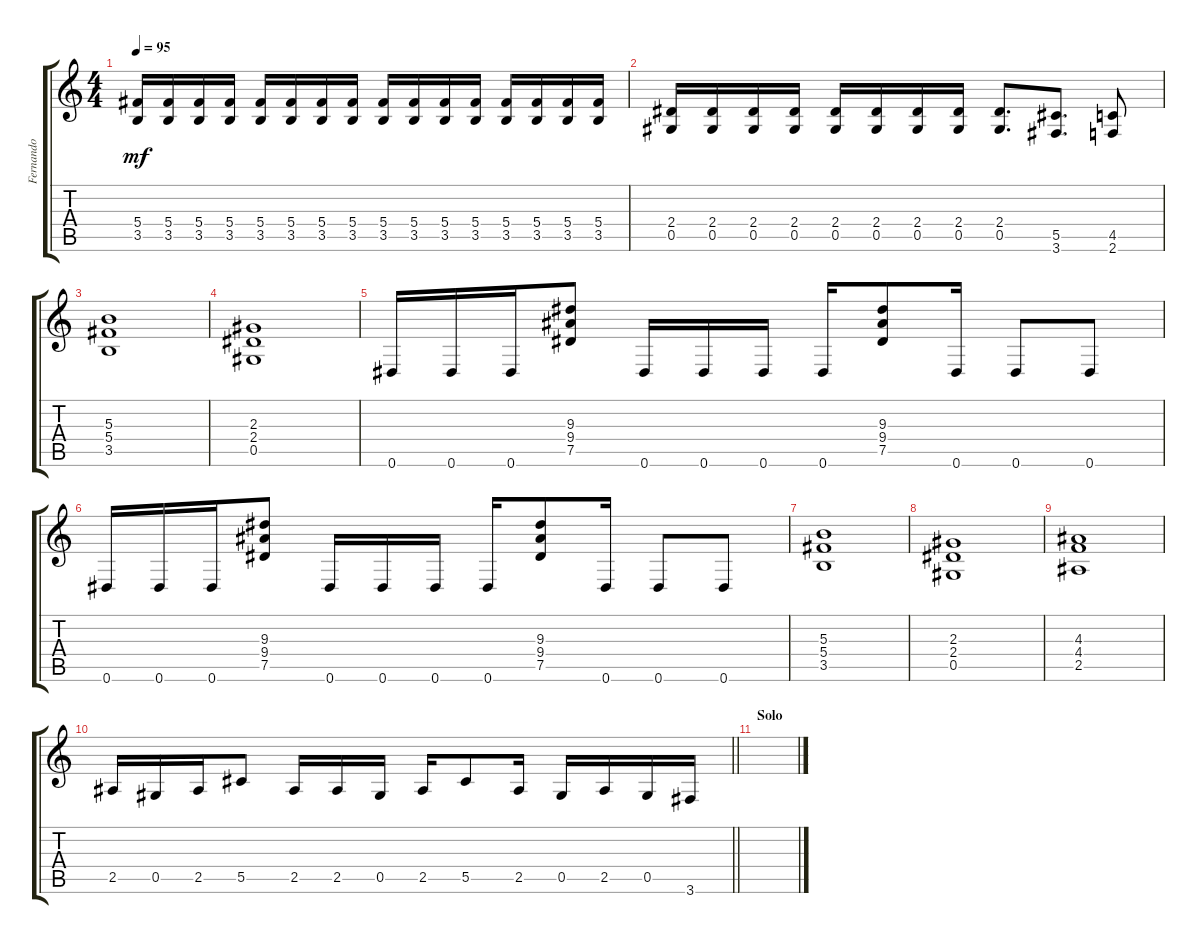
\track ("Fernando" "Fernando") {instrument distortionguitar}
\staff {score tabs}
\tuning (Eb4 Bb3 Gb3 Db3 Ab2 Eb2) {hide}
\ts (4 4)
\tempo 95
\clef g2
\ks c
(5.4 3.5).16{dy mf} (5.4 3.5).16 (5.4 3.5).16 (5.4 3.5).16 (5.4 3.5).16 (5.4 3.5).16 (5.4 3.5).16 (5.4 3.5).16 (5.4 3.5).16 (5.4 3.5).16 (5.4 3.5).16 (5.4 3.5).16 (5.4 3.5).16 (5.4 3.5).16 (5.4 3.5).16 (5.4 3.5).16 |
(2.4 0.5).16 (2.4 0.5).16 (2.4 0.5).16 (2.4 0.5).16 (2.4 0.5).16 (2.4 0.5).16 (2.4 0.5).16 (2.4 0.5).16 (2.4 0.5).8{d} (5.5 3.6).8{d} (4.5 2.6).8 |
(5.3 5.4 3.5).1 |
(2.3 2.4 0.5).1 |
0.6.16 0.6.16 0.6.16 (9.3 9.4 7.5).8 0.6.16 0.6.16 0.6.16 0.6.16 (9.3 9.4 7.5).8 0.6.16 0.6.8 0.6.8 |
0.6.16 0.6.16 0.6.16 (9.3 9.4 7.5).8 0.6.16 0.6.16 0.6.16 0.6.16 (9.3 9.4 7.5).8 0.6.16 0.6.8 0.6.8 |
(5.3 5.4 3.5).1{volume 13} |
(2.3 2.4 0.5).1 |
(4.3 4.4 2.5).1 |
\barLineRight lightlight
2.5.16 0.5.16 2.5.16 5.5.8 2.5.16 2.5.16 0.5.16 2.5.16 5.5.8 2.5.16 0.5.16 2.5.16 0.5.16 3.6.16 |
\section ("" "Solo")
